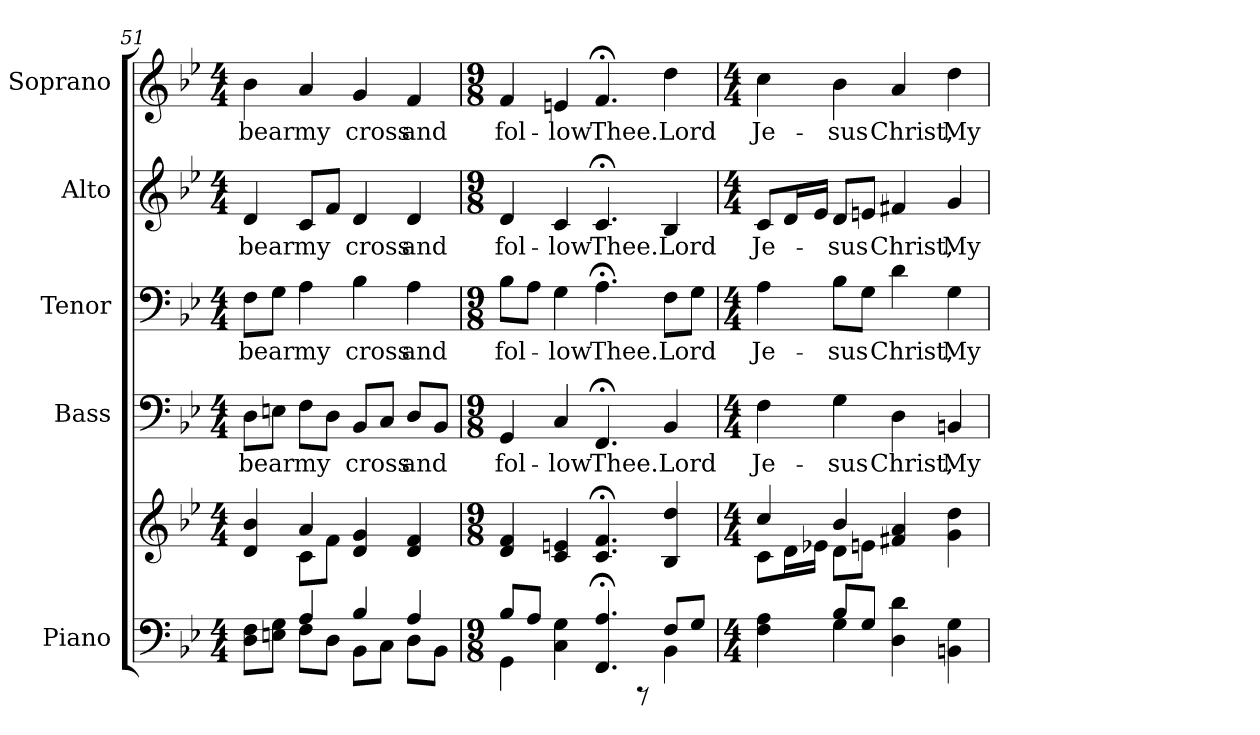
**kern	**kern	**kern	**text	**kern	**text	**kern	**text	**kern	**text
*part5	*part5	*part4	*part4	*part3	*part3	*part2	*part2	*part1	*part1
*staff6	*staff5	*staff4	*staff4	*staff3	*staff3	*staff2	*staff2	*staff1	*staff1
*I"Piano	*	*I"Bass	*	*I"Tenor	*	*I"Alto	*	*I"Soprano	*
*I'Pno.	*	*I'B.	*	*I'T.	*	*I'A.	*	*I'S.	*
!!LO:PB:g=z
*clefF4	*clefG2	*clefF4	*	*clefF4	*	*clefG2	*	*clefG2	*
*k[b-e-]	*k[b-e-]	*k[b-e-]	*	*k[b-e-]	*	*k[b-e-]	*	*k[b-e-]	*
*B-:	*B-:	*B-:	*	*B-:	*	*B-:	*	*B-:	*
*M4/4	*M4/4	*M4/4	*	*M4/4	*	*M4/4	*	*M4/4	*
=51	=51	=51	=51	=51	=51	=51	=51	=51	=51
*^	*^	*	*	*	*	*	*	*	*
!	!	!	!	!	!LO:LY:b:color=#000000	!	!	!	!	!	!
!	!	!	!	!	!	!	!LO:LY:b:color=#000000	!	!	!	!
!	!	!	!	!	!	!	!	!	!LO:LY:b:color=#000000	!	!
!	!	!	!	!	!	!	!	!	!	!	!LO:LY:b:color=#000000
8Di\ 8FiL	4ryy	4di/ 4b-i	4ryy	8Di\L	bear	8Fi\L	bear	4di/	bear	4b-i\	bear
8Eni\ 8GiJ	.	.	.	8Eni\J	.	8Gi\J	.	.	.	.	.
!	!	!	!	!	!LO:LY:b:color=#000000	!	!	!	!	!	!
!	!	!	!	!	!	!	!LO:LY:b:color=#000000	!	!	!	!
!	!	!	!	!	!	!	!	!	!LO:LY:b:color=#000000	!	!
!	!	!	!	!	!	!	!	!	!	!	!LO:LY:b:color=#000000
4Ai/	8Fi\L	4ai/	8ci\L	8Fi\L	my	4Ai\	my	8ci/L	my	4ai/	my
.	8Di\J	.	8fi\J	8Di\J	.	.	.	8fi/J	.	.	.
!	!	!	!	!	!LO:LY:b:color=#000000	!	!	!	!	!	!
!	!	!	!	!	!	!	!LO:LY:b:color=#000000	!	!	!	!
!	!	!	!	!	!	!	!	!	!LO:LY:b:color=#000000	!	!
!	!	!	!	!	!	!	!	!	!	!	!LO:LY:b:color=#000000
4B-i/	8BB-i\L	4di/ 4gi	2ryy	8BB-i/L	cross	4B-i\	cross	4di/	cross	4gi/	cross
.	8Ci\J	.	.	8Ci/J	.	.	.	.	.	.	.
!	!	!	!	!	!LO:LY:b:color=#000000	!	!	!	!	!	!
!	!	!	!	!	!	!	!LO:LY:b:color=#000000	!	!	!	!
!	!	!	!	!	!	!	!	!	!LO:LY:b:color=#000000	!	!
!	!	!	!	!	!	!	!	!	!	!	!LO:LY:b:color=#000000
4Ai/	8Di\L	4di/ 4fi	.	8Di/L	and	4Ai\	and	4di/	and	4fi/	and
.	8BB-i\J	.	.	8BB-i/J	.	.	.	.	.	.	.
*	*	*v	*v	*	*	*	*	*	*	*	*
=52	=52	=52	=52	=52	=52	=52	=52	=52	=52	=52
*M9/8	*	*M9/8	*M9/8	*	*M9/8	*	*M9/8	*	*M9/8	*
!	!	!	!	!LO:LY:b:color=#000000	!	!	!	!	!	!
!	!	!	!	!	!	!LO:LY:b:color=#000000	!	!	!	!
!	!	!	!	!	!	!	!	!LO:LY:b:color=#000000	!	!
!	!	!	!	!	!	!	!	!	!	!LO:LY:b:color=#000000
8B-i/L	4GGi\	4di/ 4fi	4GGi/	fol-	8B-i\L	fol-	4di/	fol-	4fi/	fol-
8Ai/J	.	.	.	.	8Ai\J	.	.	.	.	.
!	!	!	!	!LO:LY:b:color=#000000	!	!	!	!	!	!
!	!	!	!	!	!	!LO:LY:b:color=#000000	!	!	!	!
!	!	!	!	!	!	!	!	!LO:LY:b:color=#000000	!	!
!	!	!	!	!	!	!	!	!	!	!LO:LY:b:color=#000000
4Ci\ 4Gi	4ryy	4ci/ 4eni	4Ci/	-low	4Gi\	-low	4ci/	-low	4eni/	-low
!	!	!	!	!LO:LY:b:color=#000000	!	!	!	!	!	!
!	!	!	!	!	!	!LO:LY:b:color=#000000	!	!	!	!
!	!	!	!	!	!	!	!	!LO:LY:b:color=#000000	!	!
!	!	!	!	!	!	!	!	!	!	!LO:LY:b:color=#000000
4.FFi/; 4.Ai;	4ryy	4.ci/; 4.fi;	4.FF;i/	Thee.	4.A;i\	Thee.	4.c;i/	Thee.	4.f;i/	Thee.
.	8r	.	.	.	.	.	.	.	.	.
!	!	!	!	!LO:LY:b:color=#000000	!	!	!	!	!	!
!	!	!	!	!	!	!LO:LY:b:color=#000000	!	!	!	!
!	!	!	!	!	!	!	!	!LO:LY:b:color=#000000	!	!
!	!	!	!	!	!	!	!	!	!	!LO:LY:b:color=#000000
8Fi/L	4BB-i\	4B-i/ 4ddi	4BB-i/	Lord	8Fi\L	Lord	4B-i/	Lord	4ddi\	Lord
8Gi/J	.	.	.	.	8Gi\J	.	.	.	.	.
!!LO:PB:g=z
=53	=53	=53	=53	=53	=53	=53	=53	=53	=53	=53
*M4/4	*	*M4/4	*M4/4	*	*M4/4	*	*M4/4	*	*M4/4	*
*	*	*^	*	*	*	*	*	*	*	*
!	!	!	!	!	!LO:LY:b:color=#000000	!	!	!	!	!	!
!	!	!	!	!	!	!	!LO:LY:b:color=#000000	!	!	!	!
!	!	!	!	!	!	!	!	!	!LO:LY:b:color=#000000	!	!
!	!	!	!	!	!	!	!	!	!	!	!LO:LY:b:color=#000000
4Fi\ 4Ai	4ryy	4cci/	8ci\L	4Fi\	Je-	4Ai\	Je-	8ci/L	Je-	4cci\	Je-
.	.	.	16di\L	.	.	.	.	16di/L	.	.	.
.	.	.	16e-Xi\JJ	.	.	.	.	16e-i/JJ	.	.	.
!	!	!	!	!	!LO:LY:b:color=#000000	!	!	!	!	!	!
!	!	!	!	!	!	!	!LO:LY:b:color=#000000	!	!	!	!
!	!	!	!	!	!	!	!	!	!LO:LY:b:color=#000000	!	!
!	!	!	!	!	!	!	!	!	!	!	!LO:LY:b:color=#000000
8B-i/L	4Gi\	4b-i/	8di\L	4Gi\	-sus	8B-i\L	-sus	8di/L	-sus	4b-i\	-sus
8Gi/J	.	.	8eni\J	.	.	8Gi\J	.	8eni/J	.	.	.
!	!	!	!	!	!LO:LY:b:color=#000000	!	!	!	!	!	!
!	!	!	!	!	!	!	!LO:LY:b:color=#000000	!	!	!	!
!	!	!	!	!	!	!	!	!	!LO:LY:b:color=#000000	!	!
!	!	!	!	!	!	!	!	!	!	!	!LO:LY:b:color=#000000
4Di\ 4di	2ryy	4f#Xi/ 4ai	2ryy	4Di\	Christ,	4di\	Christ,	4f#Xi/	Christ,	4ai/	Christ,
!	!	!	!	!	!LO:LY:b:color=#000000	!	!	!	!	!	!
!	!	!	!	!	!	!	!LO:LY:b:color=#000000	!	!	!	!
!	!	!	!	!	!	!	!	!	!LO:LY:b:color=#000000	!	!
!	!	!	!	!	!	!	!	!	!	!	!LO:LY:b:color=#000000
4BBni\ 4Gi	.	4gi\ 4ddi	.	4BBni/	My	4Gi\	My	4gi/	My	4ddi\	My
*v	*v	*	*	*	*	*	*	*	*	*	*
*	*v	*v	*	*	*	*	*	*	*	*
=	=	=	=	=	=	=	=	=	=
*-	*-	*-	*-	*-	*-	*-	*-	*-	*-
